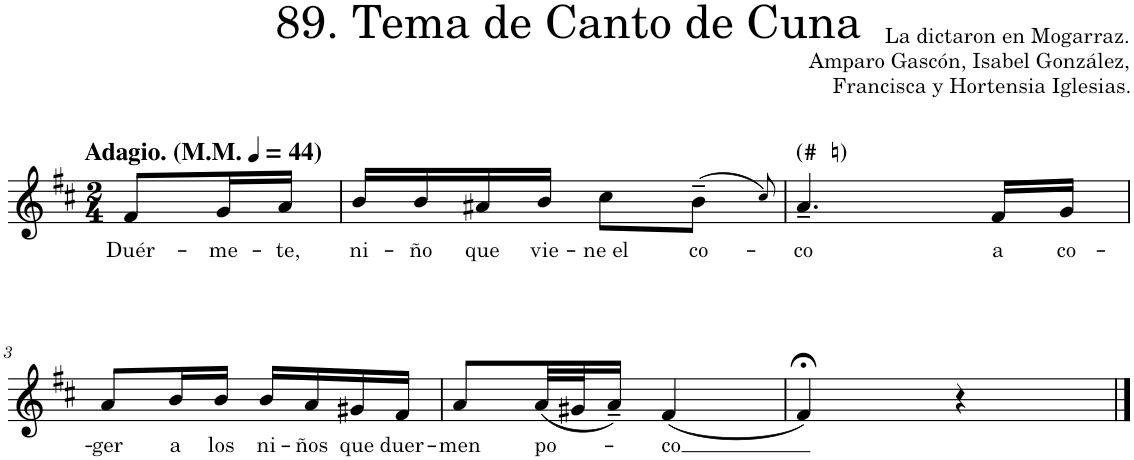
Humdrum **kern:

**kern	**text
*part1	*part1
*staff1	*staff1
*I"Piano	*
*I'Pno.	*
*clefG2	*
*k[f#c#]	*
*M2/4	*
*MM44	*
=	=
!LO:TX:a:B:t=Adagio. (M.M.	!
!LO:TX:a:B:t=)	!
!	!LO:LY:b
8f#/L	Duér-
!	!LO:LY:b
16g/L	-me-
!	!LO:LY:b
16a/JJ	-te,
=1	=1
!	!LO:LY:b
16b/LL	ni-
!	!LO:LY:b
16b/	-ño
!	!LO:LY:b
16a#X/	que
!	!LO:LY:b
16b/JJ	vie-
!	!LO:LY:b
8cc#\L	-ne el
!	!LO:LY:b
(8b~\J	co-
8qcc#/)	.
=2	=2
!LO:TX:a:t=(	!
!LO:TX:a:B:t=#  ♮	!
!LO:TX:a:t=)	!
!	!LO:LY:b
4.a~/	-co
!	!LO:LY:b
16f#/LL	a
!	!LO:LY:b
16g/JJ	co-
!!LO:LB:g=z
=3	=3
!	!LO:LY:b
8a/L	-ger
!	!LO:LY:b
16b/L	a
!	!LO:LY:b
16b/JJ	los
!	!LO:LY:b
16b/LL	ni-
!	!LO:LY:b
16a/	-ños
!	!LO:LY:b
16g#X/	que
!	!LO:LY:b
16f#/JJ	duer-
=4	=4
!	!LO:LY:b
8a/L	-men
!	!LO:LY:b
(32a/LL	po-
32g#X/J	.
16a~/JJ)	.
!	!LO:LY:b
(4f#/	-co
=5	=5
4f#;</)	.
4r	.
==	==
*-	*-
